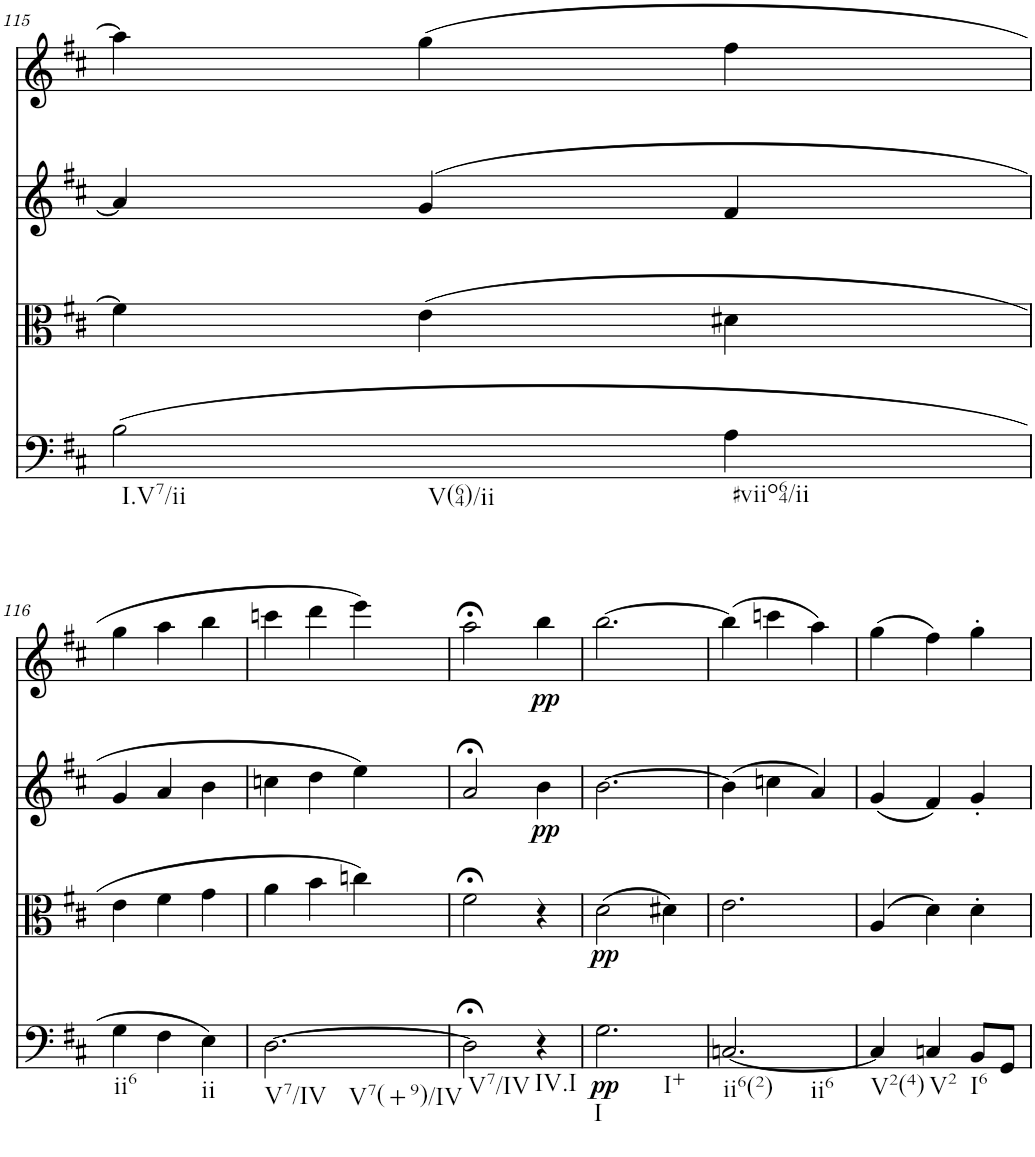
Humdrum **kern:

**kern	**dynam	**kern	**dynam	**kern	**dynam	**kern	**dynam
*part4	*part4	*part3	*part3	*part2	*part2	*part1	*part1
*staff4	*staff4	*staff3	*staff3	*staff2	*staff2	*staff1	*staff1
*I"Violoncello	*	*I"Viola	*	*I"Violin II	*	*I"Violin I	*
*I'Vc	*	*I'Vla	*	*I'Vln	*	*I'Vln	*
!!LO:PB:g=z
*clefF4	*	*clefC3	*	*clefG2	*	*clefG2	*
*k[f#c#]	*	*k[f#c#]	*	*k[f#c#]	*	*k[f#c#]	*
*M3/4	*	*M3/4	*	*M3/4	*	*M3/4	*
=115	=115	=115	=115	=115	=115	=115	=115
!LO:TX:b:t=I.V7/ii	!	!	!	!	!	!	!
!LO:TX:b:t=V(64)/ii	!	!	!	!	!	!	!
(2B\	.	4f#\]	.	4a/]	.	4aa\]	.
.	.	(4e\	.	(4g/	.	(4gg\	.
!LO:TX:b:t=#viio64/ii	!	!	!	!	!	!	!
4A\	.	4d#X\	.	4f#/	.	4ff#\	.
!!LO:LB:g=z
=116	=116	=116	=116	=116	=116	=116	=116
!LO:TX:b:t=ii6	!	!	!	!	!	!	!
4G\	.	4e\	.	4g/	.	4gg\	.
4F#\	.	4f#\	.	4a/	.	4aa\	.
!LO:TX:b:t=ii	!	!	!	!	!	!	!
4E\)	.	4g\	.	4b\	.	4bb\	.
=117	=117	=117	=117	=117	=117	=117	=117
!LO:TX:b:t=V7/IV	!	!	!	!	!	!	!
!LO:TX:b:t=V7(+9)/IV	!	!	!	!	!	!	!
[2.D\	.	4a\	.	4ccn\	.	4cccn\	.
.	.	4b\	.	4dd\	.	4ddd\	.
.	.	4ccn\)	.	4ee\)	.	4eee\)	.
=118	=118	=118	=118	=118	=118	=118	=118
!LO:TX:b:t=V7/IV	!	!	!	!	!	!	!
2D;<\]	.	2f#;<\	.	2a;</	.	2aa;<\	.
!LO:TX:b:t=IV.I	!	!	!	!	!	!	!
!	!	!	!	!	!LO:DY:b	!	!LO:DY:b
4r	.	4r	.	4b\	pp	4bb\	pp
=119	=119	=119	=119	=119	=119	=119	=119
!LO:TX:b:t=I	!	!	!	!	!	!	!
!LO:TX:b:t=I+	!	!	!	!	!	!	!
!	!LO:DY:b	!	!LO:DY:b	!	!	!	!
2.G\	pp	(2d\	pp	[2.b\	.	[2.bb\	.
.	.	4d#X\)	.	.	.	.	.
=120	=120	=120	=120	=120	=120	=120	=120
!LO:TX:b:t=ii6(2)	!	!	!	!	!	!	!
!LO:TX:b:t=ii6	!	!	!	!	!	!	!
[2.Cn/	.	2.e\	.	(4b\]	.	(4bb\]	.
.	.	.	.	4ccn\	.	4cccn\	.
.	.	.	.	4a/)	.	4aa\)	.
=121	=121	=121	=121	=121	=121	=121	=121
!LO:TX:b:t=V2(4)	!	!	!	!	!	!	!
4C/]	.	(4A/	.	(4g/	.	(4gg\	.
!LO:TX:b:t=V2	!	!	!	!	!	!	!
4Cn/	.	4d\)	.	4f#/)	.	4ff#\)	.
!LO:TX:b:t=I6	!	!	!	!	!	!	!
8BB/L	.	4d'\	.	4g'/	.	4gg'\	.
8GG/J	.	.	.	.	.	.	.
=	=	=	=	=	=	=	=
*-	*-	*-	*-	*-	*-	*-	*-
